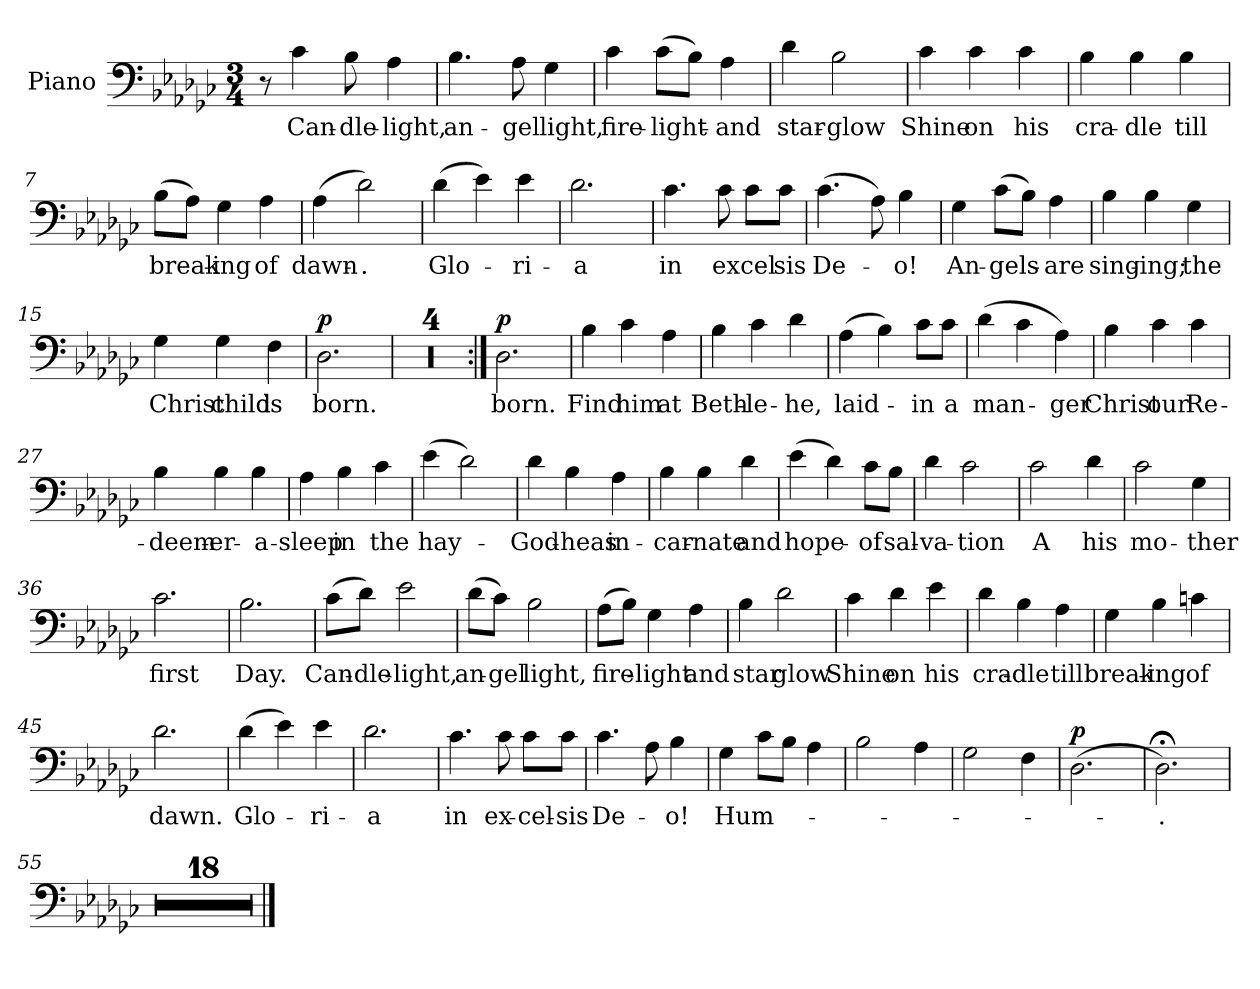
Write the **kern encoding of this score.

**kern	**text	**dynam
*part1	*part1	*part1
*staff1	*staff1	*staff1
*I"Piano	*	*
*I'Pno.	*	*
*clefF4	*	*
*k[b-e-a-d-g-c-]	*	*
*M3/4	*	*
=1	=1	=1
8r	.	.
!	!LO:LY:b	!
4c-\	Can-	.
!	!LO:LY:b	!
8B-\	-dle-	.
!	!LO:LY:b	!
4A-\	-light,	.
=2	=2	=2
!	!LO:LY:b	!
4.B-\	an-	.
!	!LO:LY:b	!
8A-\	-gel	.
!	!LO:LY:b	!
4G-\	light,	.
=3	=3	=3
!	!LO:LY:b	!
4c-\	fire-	.
!	!LO:LY:b	!
(>8c-\L	-light-	.
8B-\J)	.	.
!	!LO:LY:b	!
4A-\	-and	.
=4	=4	=4
!	!LO:LY:b	!
4d-\	star-	.
!	!LO:LY:b	!
2B-\	-glow	.
=5	=5	=5
!	!LO:LY:b	!
4c-\	Shine	.
!	!LO:LY:b	!
4c-\	on	.
!	!LO:LY:b	!
4c-\	his	.
=6	=6	=6
!	!LO:LY:b	!
4B-\	cra-	.
!	!LO:LY:b	!
4B-\	-dle	.
!	!LO:LY:b	!
4B-\	till	.
=7	=7	=7
!	!LO:LY:b	!
(>8B-\L	break-	.
8A-\J)	.	.
!	!LO:LY:b	!
4G-\	-ing	.
!	!LO:LY:b	!
4A-\	of	.
!!LO:LB:g=z
=8	=8	=8
!	!LO:LY:b	!
(>4A-\	dawn-	.
!	!LO:LY:b	!
2d-\)	-.	.
=9	=9	=9
!	!LO:LY:b	!
(>4d-\	Glo-	.
4e-\)	.	.
!	!LO:LY:b	!
4e-\	-ri-	.
=10	=10	=10
!	!LO:LY:b	!
2.d-\	-a	.
=11	=11	=11
!	!LO:LY:b	!
4.c-\	in	.
!	!LO:LY:b	!
8c-\	ex	.
!	!LO:LY:b	!
8c-\L	cel	.
!	!LO:LY:b	!
8c-\J	sis	.
=12	=12	=12
!	!LO:LY:b	!
(>4.c-\	De-	.
8A-\)	.	.
!	!LO:LY:b	!
4B-\	-o!	.
=13	=13	=13
!	!LO:LY:b	!
4G-\	An-	.
!	!LO:LY:b	!
(>8c-\L	-gels-	.
8B-\J)	.	.
!	!LO:LY:b	!
4A-\	-are	.
=14	=14	=14
!	!LO:LY:b	!
4B-\	sing-	.
!	!LO:LY:b	!
4B-\	-ing;	.
!	!LO:LY:b	!
4G-\	the	.
=15	=15	=15
!	!LO:LY:b	!
4G-\	Christ	.
!	!LO:LY:b	!
4G-\	child	.
!	!LO:LY:b	!
4F\	is	.
=16	=16	=16
!	!LO:LY:b	!LO:DY:b
2.D-\	born.	p
!!LO:LB:g=z
=17	=17	=17
2.r	.	.
=18	=18	=18
2.r	.	.
=19	=19	=19
2.r	.	.
=20	=20	=20
2.r	.	.
=21:|!	=21:|!	=21:|!
!	!LO:LY:b	!LO:DY:b
2.D-\	born.	p
=22	=22	=22
!	!LO:LY:b	!
4B-\	Find	.
!	!LO:LY:b	!
4c-\	him	.
!	!LO:LY:b	!
4A-\	at	.
=23	=23	=23
!	!LO:LY:b	!
4B-\	Beth-	.
!	!LO:LY:b	!
4c-\	-le-	.
!	!LO:LY:b	!
4d-\	-he,	.
=24	=24	=24
!	!LO:LY:b	!
(>4A-\	laid-	.
4B-\)	.	.
!	!LO:LY:b	!
8c-\L	-in	.
!	!LO:LY:b	!
8c-\J	a	.
=25	=25	=25
!	!LO:LY:b	!
(>4d-\	man-	.
4c-\	.	.
!	!LO:LY:b	!
4A-\)	-ger	.
=26	=26	=26
!	!LO:LY:b	!
4B-\	Christ	.
!	!LO:LY:b	!
4c-\	our	.
!	!LO:LY:b	!
4c-\	Re-	.
!!LO:LB:g=z
=27	=27	=27
!	!LO:LY:b	!
4B-\	-deem-	.
!	!LO:LY:b	!
4B-\	-er-	.
!	!LO:LY:b	!
4B-\	-a-	.
=28	=28	=28
!	!LO:LY:b	!
4A-\	-sleep	.
!	!LO:LY:b	!
4B-\	in	.
!	!LO:LY:b	!
4c-\	the	.
=29	=29	=29
!	!LO:LY:b	!
(>4e-\	hay-	.
2d-\)	.	.
=30	=30	=30
!	!LO:LY:b	!
4d-\	-God-	.
!	!LO:LY:b	!
4B-\	-heas	.
!	!LO:LY:b	!
4A-\	in-	.
=31	=31	=31
!	!LO:LY:b	!
4B-\	-car-	.
!	!LO:LY:b	!
4B-\	-nate	.
!	!LO:LY:b	!
4d-\	and	.
=32	=32	=32
!	!LO:LY:b	!
(>4e-\	hope-	.
4d-\)	.	.
!	!LO:LY:b	!
8c-\L	-of	.
!	!LO:LY:b	!
8B-\J	sal-	.
=33	=33	=33
!	!LO:LY:b	!
4d-\	-va-	.
!	!LO:LY:b	!
2c-\	-tion	.
=34	=34	=34
!	!LO:LY:b	!
2c-\	A	.
!	!LO:LY:b	!
4d-\	his	.
=35	=35	=35
!	!LO:LY:b	!
2c-\	mo-	.
!	!LO:LY:b	!
4G-\	-ther	.
!!LO:LB:g=z
=36	=36	=36
!	!LO:LY:b	!
2.c-\	first	.
=37	=37	=37
!	!LO:LY:b	!
2.B-\	Day.	.
=38	=38	=38
!	!LO:LY:b	!
(>8c-\L	Can-	.
!	!LO:LY:b	!
8d-\J)	-dle-	.
!	!LO:LY:b	!
2e-\	-light,	.
=39	=39	=39
!	!LO:LY:b	!
(>8d-\L	an-	.
!	!LO:LY:b	!
8c-\J)	-gel	.
!	!LO:LY:b	!
2B-\	light,	.
=40	=40	=40
!	!LO:LY:b	!
(>8A-\L	fire-	.
8B-\J)	.	.
!	!LO:LY:b	!
4G-\	-light	.
!	!LO:LY:b	!
4A-\	and	.
=41	=41	=41
!	!LO:LY:b	!
4B-\	star	.
!	!LO:LY:b	!
2d-\	glow	.
=42	=42	=42
!	!LO:LY:b	!
4c-\	Shine	.
!	!LO:LY:b	!
4d-\	on	.
!	!LO:LY:b	!
4e-\	his	.
=43	=43	=43
!	!LO:LY:b	!
4d-\	cra-	.
!	!LO:LY:b	!
4B-\	-dle	.
!	!LO:LY:b	!
4A-\	till	.
!!LO:LB:g=z
=44	=44	=44
!	!LO:LY:b	!
4G-\	break-	.
!	!LO:LY:b	!
4B-\	-ing	.
!	!LO:LY:b	!
4cn\	of	.
=45	=45	=45
!	!LO:LY:b	!
2.d-\	dawn.	.
=46	=46	=46
!	!LO:LY:b	!
(>4d-\	Glo-	.
4e-\)	.	.
!	!LO:LY:b	!
4e-\	-ri-	.
=47	=47	=47
!	!LO:LY:b	!
2.d-\	-a	.
=48	=48	=48
!	!LO:LY:b	!
4.c-\	in	.
!	!LO:LY:b	!
8c-\	ex-	.
!	!LO:LY:b	!
8c-\L	-cel-	.
!	!LO:LY:b	!
8c-\J	-sis	.
=49	=49	=49
!	!LO:LY:b	!
4.c-\	De-	.
8A-\	.	.
!	!LO:LY:b	!
4B-\	-o!	.
=50	=50	=50
!	!LO:LY:b	!
4G-\	Hum-	.
8c-\L	.	.
8B-\J	.	.
4A-\	.	.
=51	=51	=51
2B-\	.	.
4A-\	.	.
=52	=52	=52
2G-\	.	.
4F\	.	.
=53	=53	=53
!	!	!LO:DY:b
(>2.D-\	.	p
=54	=54	=54
!	!LO:LY:b	!
2.D-;<\)	-.	.
=55	=55	=55
2.r	.	.
!!LO:LB:g=z
=56	=56	=56
2.r	.	.
=57	=57	=57
2.r	.	.
=58	=58	=58
2.r	.	.
=59	=59	=59
2.r	.	.
=60	=60	=60
2.r	.	.
=61	=61	=61
2.r	.	.
=62	=62	=62
2.r	.	.
=63	=63	=63
2.r	.	.
=64	=64	=64
2.r	.	.
=65	=65	=65
2.r	.	.
=66	=66	=66
2.r	.	.
=67	=67	=67
2.r	.	.
=68	=68	=68
2.r	.	.
=69	=69	=69
2.r	.	.
=70	=70	=70
2.r	.	.
=71	=71	=71
2.r	.	.
=72	=72	=72
2.r	.	.
==	==	==
*-	*-	*-
